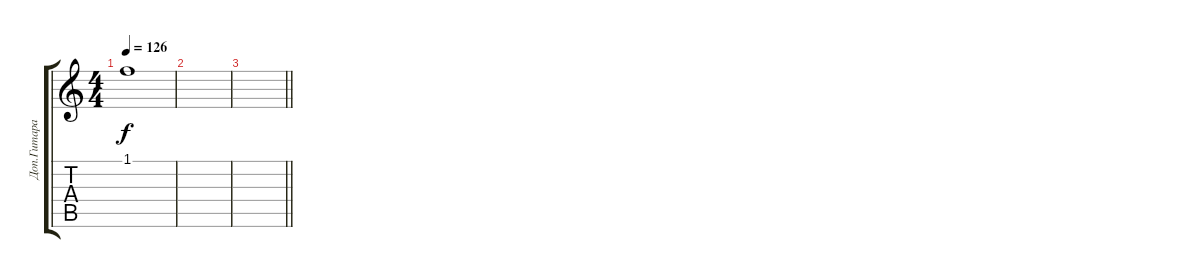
\track ("Доп.Гитара" "Доп.Гитара") {instrument distortionguitar}
\staff {score tabs}
\tuning (E4 B3 G3 D3 A2 E2) {hide}
\ts (4 4)
\tempo 126
\clef g2
\ks c
1.1.1{dy f} |
|
\barLineRight lightlight
